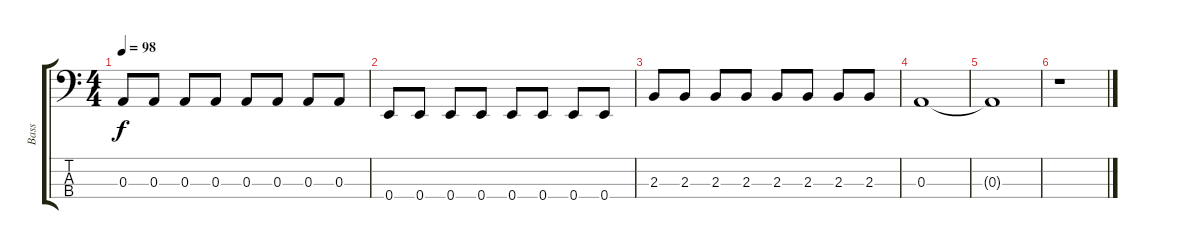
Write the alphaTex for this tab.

\track ("Bass" "Bass") {instrument acousticbass}
\staff {score tabs}
\tuning (G2 D2 A1 E1) {hide}
\ts (4 4)
\tempo 98
\clef f4
\ks c
0.3.8{dy f} 0.3.8 0.3.8 0.3.8 0.3.8 0.3.8 0.3.8 0.3.8 |
0.4.8 0.4.8 0.4.8 0.4.8 0.4.8 0.4.8 0.4.8 0.4.8 |
2.3.8 2.3.8 2.3.8 2.3.8 2.3.8 2.3.8 2.3.8 2.3.8 |
0.3.1 |
0.3{t}.1 |
r.1
